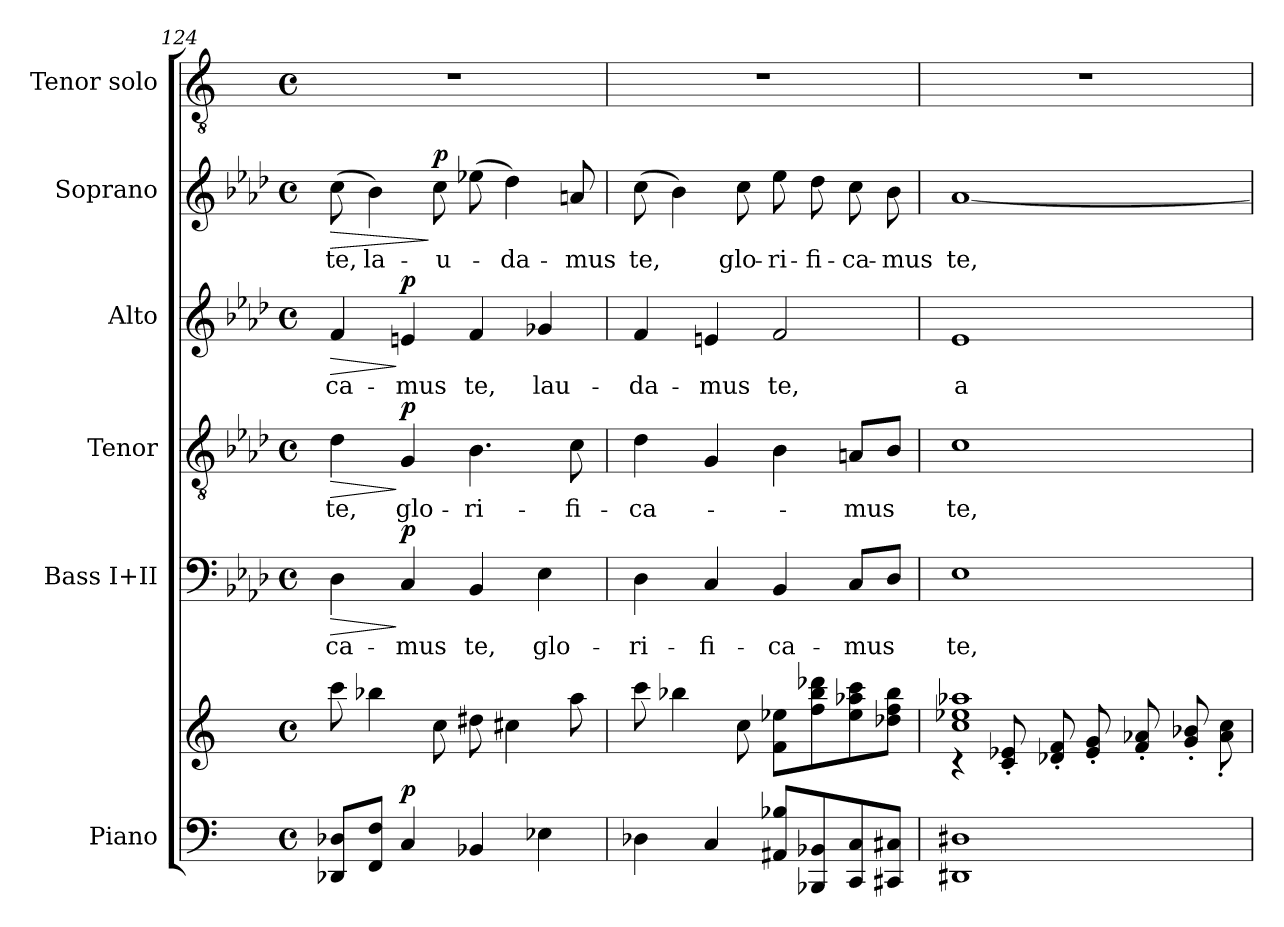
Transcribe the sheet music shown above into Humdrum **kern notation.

**kern	**kern	**dynam	**kern	**text	**dynam	**kern	**text	**dynam	**kern	**text	**dynam	**kern	**text	**dynam	**kern
*part6	*part6	*part6	*part5	*part5	*part5	*part4	*part4	*part4	*part3	*part3	*part3	*part2	*part2	*part2	*part1
*staff7	*staff6	*staff6/7	*staff5	*staff5	*staff5	*staff4	*staff4	*staff4	*staff3	*staff3	*staff3	*staff2	*staff2	*staff2	*staff1
*I"Piano	*	*	*I"Bass I+II	*	*	*I"Tenor	*	*	*I"Alto	*	*	*I"Soprano	*	*	*I"Tenor solo
*I'Pno.	*	*	*I'B.I+II	*	*	*I'T.	*	*	*I'A.	*	*	*I'S.	*	*	*I'T.s
*clefF4	*clefG2	*	*clefF4	*	*	*clefGv2	*	*	*clefG2	*	*	*clefG2	*	*	*clefGv2
*k[]	*k[]	*	*k[b-e-a-d-]	*	*	*k[b-e-a-d-]	*	*	*k[b-e-a-d-]	*	*	*k[b-e-a-d-]	*	*	*k[]
*M4/4	*M4/4	*	*M4/4	*	*	*M4/4	*	*	*M4/4	*	*	*M4/4	*	*	*M4/4
*met(c)	*met(c)	*	*met(c)	*	*	*met(c)	*	*	*met(c)	*	*	*met(c)	*	*	*met(c)
=124	=124	=124	=124	=124	=124	=124	=124	=124	=124	=124	=124	=124	=124	=124	=124
!	!	!	!	!	!LO:HP:b	!	!	!LO:HP:b	!	!	!LO:HP:b	!	!	!LO:HP:b	!
8DD-X/ 8D-X/L	8ccc\	.	4D-\	-ca-	>	4d-\	te,	>	4f/	-ca-	>	(8cc\	te,	>	1r
8FF/ 8F/J	4bb-X\	.	.	.	.	.	.	.	.	.	.	4b-\)	la-	.	.
!	!	!LO:DY:a=2	!	!	!LO:DY:n=1:a	!	!	!LO:DY:n=1:a	!	!	!LO:DY:n=1:a	!	!	!	!
4C/	.	p	4C/	-mus	] p	4G/	glo-	] p	4en/	-mus	] p	.	.	.	.
!	!	!	!	!	!	!	!	!	!	!	!	!	!	!LO:DY:n=1:a	!
.	8cc\	.	.	.	.	.	.	.	.	.	.	8cc\	-u-	] p	.
4BB-X/	8dd#X\	.	4BB-/	te,	.	4.B-\	-ri-	.	4f/	te,	.	(8ee-X\	.	.	.
.	4cc#X\	.	.	.	.	.	.	.	.	.	.	4dd-\)	-da-	.	.
4E-X\	.	.	4E-\	glo-	.	.	.	.	4g-X/	lau-	.	.	.	.	.
.	8aa\	.	.	.	.	8c\	-fi-	.	.	.	.	8an/	-mus	.	.
=125	=125	=125	=125	=125	=125	=125	=125	=125	=125	=125	=125	=125	=125	=125	=125
4D-X\	8ccc\	.	4D-\	-ri-	.	4d-\	-ca-	.	4f/	-da-	.	(8cc\	te,	.	1r
.	4bb-X\	.	.	.	.	.	.	.	.	.	.	4b-\)	.	.	.
4C/	.	.	4C/	-fi-	.	4G/	.	.	4en/	-mus	.	.	.	.	.
.	8cc\	.	.	.	.	.	.	.	.	.	.	8cc\	glo-	.	.
8AA#X/ 8B-X/L	8f\ 8ee-X\L	.	4BB-/	-ca-	.	4B-\	.	.	2f/	te,	.	8ee-\	-ri-	.	.
8BBB-X/ 8BB-X/	8ff\ 8bb-\ 8ddd-X\	.	.	.	.	.	.	.	.	.	.	8dd-\	-fi-	.	.
8CC/ 8C/	8ee-\ 8aa-X\ 8ccc\	.	8C/L	-mus	.	8An/L	-mus	.	.	.	.	8cc\	-ca-	.	.
8CC#X/ 8C#X/J	8dd-X\ 8ff\ 8bb-\J	.	8D-/J	.	.	8B-/J	.	.	.	.	.	8b-\	-mus	.	.
!!LO:PB:g=z
=126	=126	=126	=126	=126	=126	=126	=126	=126	=126	=126	=126	=126	=126	=126	=126
*	*^	*	*	*	*	*	*	*	*	*	*	*	*	*	*
1DD#X 1D#X	1cc 1ee-X 1aa-X	4r	.	1E-	te,	.	1c	te,	.	1e-	a-	.	[1a-	te,	.	1r
.	.	8c/' 8e-X/'	.	.	.	.	.	.	.	.	.	.	.	.	.	.
.	.	8d-X/' 8f/'	.	.	.	.	.	.	.	.	.	.	.	.	.	.
.	.	8e-/' 8g/'	.	.	.	.	.	.	.	.	.	.	.	.	.	.
.	.	8f/' 8a-X/'	.	.	.	.	.	.	.	.	.	.	.	.	.	.
.	.	8g/' 8b-X/'	.	.	.	.	.	.	.	.	.	.	.	.	.	.
.	.	8a-\' 8cc\'	.	.	.	.	.	.	.	.	.	.	.	.	.	.
*	*v	*v	*	*	*	*	*	*	*	*	*	*	*	*	*	*
=	=	=	=	=	=	=	=	=	=	=	=	=	=	=	=
*-	*-	*-	*-	*-	*-	*-	*-	*-	*-	*-	*-	*-	*-	*-	*-
